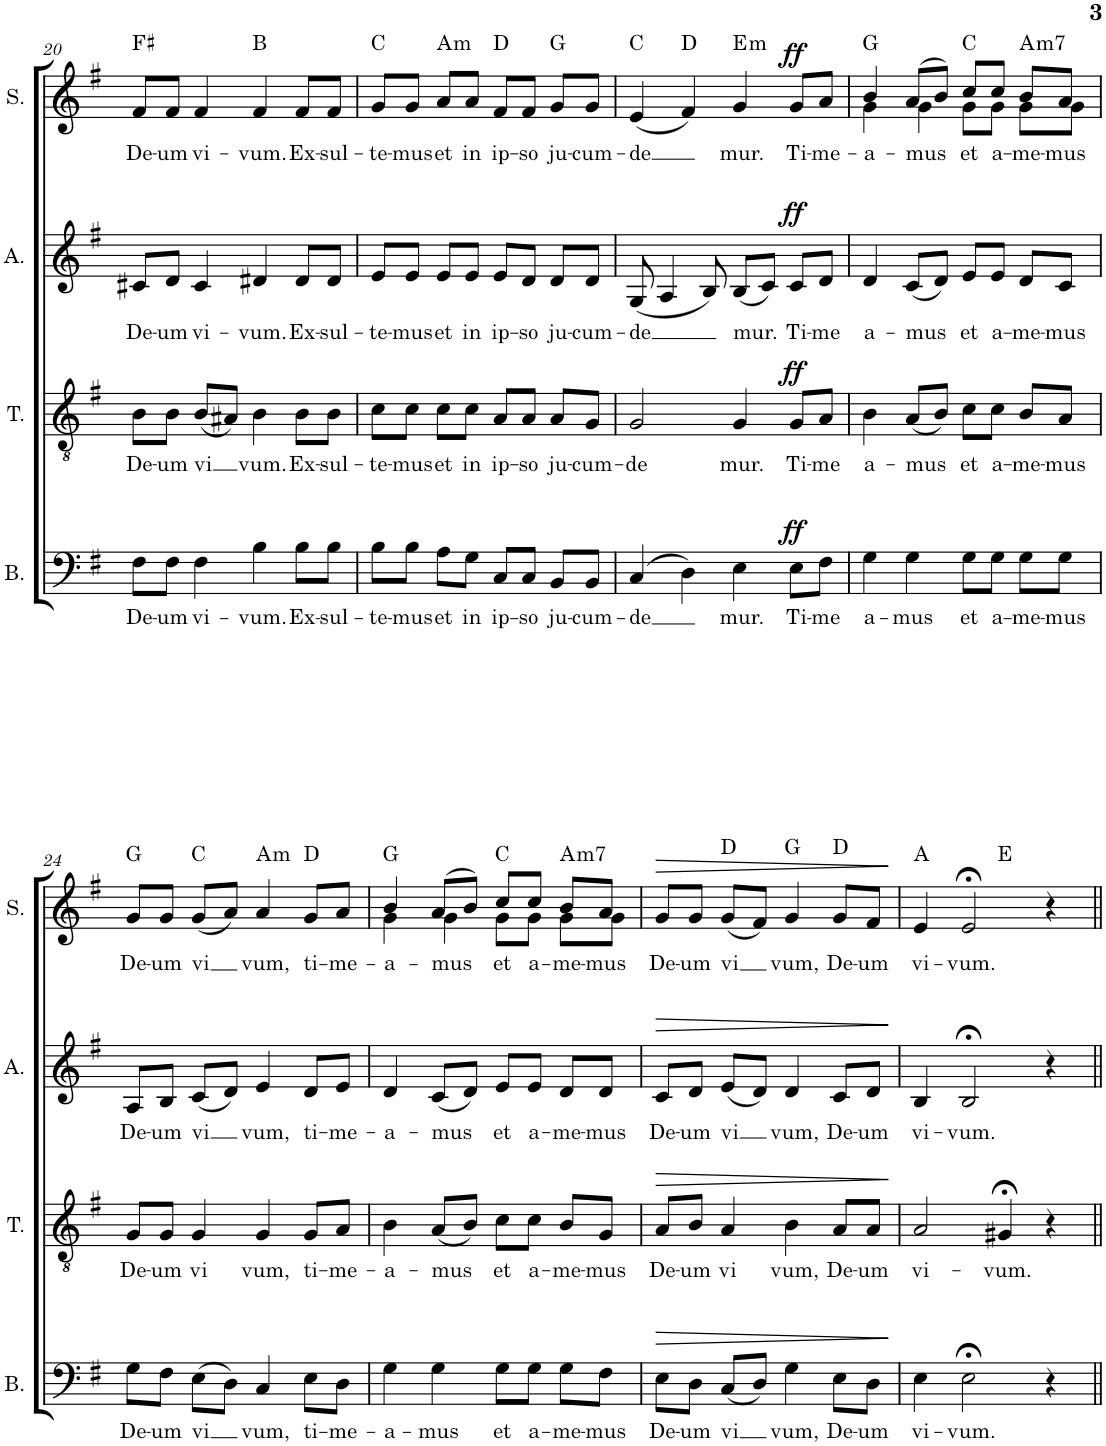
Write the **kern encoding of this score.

**kern	**text	**dynam	**kern	**text	**dynam	**kern	**text	**dynam	**kern	**text	**dynam	**harte
*part4	*part4	*part4	*part3	*part3	*part3	*part2	*part2	*part2	*part1	*part1	*part1	*part1
*staff4	*staff4	*staff4	*staff3	*staff3	*staff3	*staff2	*staff2	*staff2	*staff1	*staff1	*staff1	*
*I"Bajo	*	*	*I"Tenor	*	*	*I"Alto	*	*	*I"Soprano	*	*	*
*I'B.	*	*	*I'T.	*	*	*I'A.	*	*	*I'S.	*	*	*
!!LO:PB:g=z
*clefF4	*	*	*clefGv2	*	*	*clefG2	*	*	*clefG2	*	*	*
*k[f#]	*	*	*k[f#]	*	*	*k[f#]	*	*	*k[f#]	*	*	*
*M4/4	*	*	*M4/4	*	*	*M4/4	*	*	*M4/4	*	*	*
=20	=20	=20	=20	=20	=20	=20	=20	=20	=20	=20	=20	=20
!	!LO:LY:b	!	!	!LO:LY:b	!	!	!LO:LY:b	!	!	!LO:LY:b	!	!
8F#\L	De-	.	8B\L	De-	.	8c#X/L	De-	.	8f#/L	De-	.	F#:maj
!	!LO:LY:b	!	!	!LO:LY:b	!	!	!LO:LY:b	!	!	!LO:LY:b	!	!
8F#\J	-um	.	8B\J	-um	.	8d/J	-um	.	8f#/J	-um	.	.
!	!LO:LY:b	!	!	!LO:LY:b	!	!	!LO:LY:b	!	!	!LO:LY:b	!	!
4F#\	vi-	.	(8B/L	vi	.	4c#/	vi-	.	4f#/	vi-	.	.
.	.	.	8A#X/J)	.	.	.	.	.	.	.	.	.
!	!LO:LY:b	!	!	!LO:LY:b	!	!	!LO:LY:b	!	!	!LO:LY:b	!	!
4B\	-vum.	.	4B\	vum.	.	4d#X/	-vum.	.	4f#/	-vum.	.	B:maj
!	!LO:LY:b	!	!	!LO:LY:b	!	!	!LO:LY:b	!	!	!LO:LY:b	!	!
8B\L	Ex-	.	8B\L	Ex-	.	8d#/L	Ex-	.	8f#/L	Ex-	.	.
!	!LO:LY:b	!	!	!LO:LY:b	!	!	!LO:LY:b	!	!	!LO:LY:b	!	!
8B\J	-sul-	.	8B\J	-sul-	.	8d#/J	-sul-	.	8f#/J	-sul-	.	.
=21	=21	=21	=21	=21	=21	=21	=21	=21	=21	=21	=21	=21
!	!LO:LY:b	!	!	!LO:LY:b	!	!	!LO:LY:b	!	!	!LO:LY:b	!	!
8B\L	-te-	.	8c\L	-te-	.	8e/L	-te-	.	8g/L	-te-	.	C:maj
!	!LO:LY:b	!	!	!LO:LY:b	!	!	!LO:LY:b	!	!	!LO:LY:b	!	!
8B\J	-mus	.	8c\J	-mus	.	8e/J	-mus	.	8g/J	-mus	.	.
!	!LO:LY:b	!	!	!LO:LY:b	!	!	!LO:LY:b	!	!	!LO:LY:b	!	!LO:H:kt=m
8A\L	et	.	8c\L	et	.	8e/L	et	.	8a/L	et	.	A:min
!	!LO:LY:b	!	!	!LO:LY:b	!	!	!LO:LY:b	!	!	!LO:LY:b	!	!
8G\J	in	.	8c\J	in	.	8e/J	in	.	8a/J	in	.	.
!	!LO:LY:b	!	!	!LO:LY:b	!	!	!LO:LY:b	!	!	!LO:LY:b	!	!
8C/L	ip-	.	8A/L	ip-	.	8e/L	ip-	.	8f#/L	ip-	.	D:maj
!	!LO:LY:b	!	!	!LO:LY:b	!	!	!LO:LY:b	!	!	!LO:LY:b	!	!
8C/J	-so	.	8A/J	-so	.	8d/J	-so	.	8f#/J	-so	.	.
!	!LO:LY:b	!	!	!LO:LY:b	!	!	!LO:LY:b	!	!	!LO:LY:b	!	!
8BB/L	ju-	.	8A/L	ju-	.	8d/L	ju-	.	8g/L	ju-	.	G:maj
!	!LO:LY:b	!	!	!LO:LY:b	!	!	!LO:LY:b	!	!	!LO:LY:b	!	!
8BB/J	-cum-	.	8G/J	-cum-	.	8d/J	-cum-	.	8g/J	-cum-	.	.
=22	=22	=22	=22	=22	=22	=22	=22	=22	=22	=22	=22	=22
!	!LO:LY:b	!	!	!LO:LY:b	!	!	!LO:LY:b	!	!	!LO:LY:b	!	!
(4C/	-de	.	2G/	-de	.	(8G/	-de	.	(4e/	-de	.	C:maj
.	.	.	.	.	.	4A/	.	.	.	.	.	.
4D\)	.	.	.	.	.	.	.	.	4f#/)	.	.	D:maj
.	.	.	.	.	.	8B/)	.	.	.	.	.	.
!	!LO:LY:b	!	!	!LO:LY:b	!	!	!LO:LY:b	!	!	!LO:LY:b	!	!LO:H:kt=m
4E\	mur.	.	4G/	mur.	.	(8B/L	mur.	.	4g/	mur.	.	E:min
.	.	.	.	.	.	8c/J)	.	.	.	.	.	.
!	!LO:LY:b	!LO:DY:a	!	!LO:LY:b	!LO:DY:a	!	!LO:LY:b	!LO:DY:a	!	!LO:LY:b	!LO:DY:a	!
8E\L	Ti-	ff	8G/L	Ti-	ff	8c/L	Ti-	ff	8g/L	Ti-	ff	.
!	!LO:LY:b	!	!	!LO:LY:b	!	!	!LO:LY:b	!	!	!LO:LY:b	!	!
8F#\J	-me	.	8A/J	-me	.	8d/J	-me	.	8a/J	-me-	.	.
=23	=23	=23	=23	=23	=23	=23	=23	=23	=23	=23	=23	=23
!	!LO:LY:b	!	!	!LO:LY:b	!	!	!LO:LY:b	!	!	!LO:LY:b	!	!
*	*	*	*	*	*	*	*	*	*^	*	*	*
4G\	-a-	.	4B\	-a-	.	4d/	-a-	.	4b/	4g\	-a-	.	G:maj
!	!LO:LY:b	!	!	!LO:LY:b	!	!	!LO:LY:b	!	!	!	!LO:LY:b	!	!
4G\	-mus	.	(8A/L	-mus	.	(8c/L	-mus	.	(8a/L	4g\	-mus	.	.
.	.	.	8B/J)	.	.	8d/J)	.	.	8b/J)	.	.	.	.
!	!LO:LY:b	!	!	!LO:LY:b	!	!	!LO:LY:b	!	!	!	!LO:LY:b	!	!
8G\L	et	.	8c\L	et	.	8e/L	et	.	8cc/L	8g\L	et	.	C:maj
!	!LO:LY:b	!	!	!LO:LY:b	!	!	!LO:LY:b	!	!	!	!LO:LY:b	!	!
8G\J	a-	.	8c\J	a-	.	8e/J	a-	.	8cc/J	8g\J	a-	.	.
!	!LO:LY:b	!	!	!LO:LY:b	!	!	!LO:LY:b	!	!	!	!LO:LY:b	!	!LO:H:kt=m7
8G\L	-me-	.	8B/L	-me-	.	8d/L	-me-	.	8b/L	8g\L	-me-	.	A:min7
!	!LO:LY:b	!	!	!LO:LY:b	!	!	!LO:LY:b	!	!	!	!LO:LY:b	!	!
8G\J	-mus	.	8A/J	-mus	.	8c/J	-mus	.	8a/J	8g\J	-mus	.	.
!!LO:LB:g=z
=24	=24	=24	=24	=24	=24	=24	=24	=24	=24	=24	=24	=24	=24
!	!LO:LY:b	!	!	!LO:LY:b	!	!	!LO:LY:b	!	!	!	!LO:LY:b	!	!
*	*	*	*	*	*	*	*	*	*v	*v	*	*	*
8G\L	De-	.	8G/L	De-	.	8A/L	De-	.	8g/L	De-	.	G:maj
!	!LO:LY:b	!	!	!LO:LY:b	!	!	!LO:LY:b	!	!	!LO:LY:b	!	!
8F#\J	-um	.	8G/J	-um	.	8B/J	-um	.	8g/J	-um	.	.
!	!LO:LY:b	!	!	!LO:LY:b	!	!	!LO:LY:b	!	!	!LO:LY:b	!	!
(8E\L	vi	.	4G/	vi	.	(8c/L	vi	.	(8g/L	vi	.	C:maj
8D\J)	.	.	.	.	.	8d/J)	.	.	8a/J)	.	.	.
!	!LO:LY:b	!	!	!LO:LY:b	!	!	!LO:LY:b	!	!	!LO:LY:b	!	!LO:H:kt=m
4C/	vum,	.	4G/	vum,	.	4e/	vum,	.	4a/	vum,	.	A:min
!	!LO:LY:b	!	!	!LO:LY:b	!	!	!LO:LY:b	!	!	!LO:LY:b	!	!
8E\L	ti-	.	8G/L	ti-	.	8d/L	ti-	.	8g/L	ti-	.	D:maj
!	!LO:LY:b	!	!	!LO:LY:b	!	!	!LO:LY:b	!	!	!LO:LY:b	!	!
8D\J	-me-	.	8A/J	-me-	.	8e/J	-me-	.	8a/J	-me-	.	.
=25	=25	=25	=25	=25	=25	=25	=25	=25	=25	=25	=25	=25
!	!LO:LY:b	!	!	!LO:LY:b	!	!	!LO:LY:b	!	!	!LO:LY:b	!	!
*	*	*	*	*	*	*	*	*	*^	*	*	*
4G\	-a-	.	4B\	-a-	.	4d/	-a-	.	4b/	4g\	-a-	.	G:maj
!	!LO:LY:b	!	!	!LO:LY:b	!	!	!LO:LY:b	!	!	!	!LO:LY:b	!	!
4G\	-mus	.	(8A/L	-mus	.	(8c/L	-mus	.	(8a/L	4g\	-mus	.	.
.	.	.	8B/J)	.	.	8d/J)	.	.	8b/J)	.	.	.	.
!	!LO:LY:b	!	!	!LO:LY:b	!	!	!LO:LY:b	!	!	!	!LO:LY:b	!	!
8G\L	et	.	8c\L	et	.	8e/L	et	.	8cc/L	8g\L	et	.	C:maj
!	!LO:LY:b	!	!	!LO:LY:b	!	!	!LO:LY:b	!	!	!	!LO:LY:b	!	!
8G\J	a-	.	8c\J	a-	.	8e/J	a-	.	8cc/J	8g\J	a-	.	.
!	!LO:LY:b	!	!	!LO:LY:b	!	!	!LO:LY:b	!	!	!	!LO:LY:b	!	!LO:H:kt=m7
8G\L	-me-	.	8B/L	-me-	.	8d/L	-me-	.	8b/L	8g\L	-me-	.	A:min7
!	!LO:LY:b	!	!	!LO:LY:b	!	!	!LO:LY:b	!	!	!	!LO:LY:b	!	!
8F#\J	-mus	.	8G/J	-mus	.	8d/J	-mus	.	8a/J	8g\J	-mus	.	.
=26	=26	=26	=26	=26	=26	=26	=26	=26	=26	=26	=26	=26	=26
!	!LO:LY:b	!LO:HP:b	!	!LO:LY:b	!LO:HP:b	!	!LO:LY:b	!LO:HP:b	!	!	!LO:LY:b	!LO:HP:b	!
*	*	*	*	*	*	*	*	*	*v	*v	*	*	*
8E\L	De-	>	8A/L	De-	>	8c/L	De-	>	8g/L	De-	>	.
!	!LO:LY:b	!	!	!LO:LY:b	!	!	!LO:LY:b	!	!	!LO:LY:b	!	!
8D\J	-um	.	8B/J	-um	.	8d/J	-um	.	8g/J	-um	.	.
!	!LO:LY:b	!	!	!LO:LY:b	!	!	!LO:LY:b	!	!	!LO:LY:b	!	!
(8C/L	vi	.	4A/	vi	.	(8e/L	vi	.	(8g/L	vi	.	D:maj
8D/J)	.	.	.	.	.	8d/J)	.	.	8f#/J)	.	.	.
!	!LO:LY:b	!	!	!LO:LY:b	!	!	!LO:LY:b	!	!	!LO:LY:b	!	!
4G\	vum,	.	4B\	vum,	.	4d/	vum,	.	4g/	vum,	.	G:maj
!	!LO:LY:b	!	!	!LO:LY:b	!	!	!LO:LY:b	!	!	!LO:LY:b	!	!
8E\L	De-	.	8A/L	De-	.	8c/L	De-	.	8g/L	De-	.	D:maj
!	!LO:LY:b	!	!	!LO:LY:b	!	!	!LO:LY:b	!	!	!LO:LY:b	!	!
8D\J	-um	.	8A/J	-um	.	8d/J	-um	.	8f#/J	-um	.	.
.	.	]	.	.	]	.	.	]	.	.	]	.
=27	=27	=27	=27	=27	=27	=27	=27	=27	=27	=27	=27	=27
!	!LO:LY:b	!	!	!LO:LY:b	!	!	!LO:LY:b	!	!	!LO:LY:b	!	!
*	*	*	*	*	*	*	*	*	*^	*	*	*
4E\	vi-	.	2A/	vi-	.	4B/	vi-	.	4e/	2ryy	vi-	.	A:maj
!	!LO:LY:b	!	!	!	!	!	!LO:LY:b	!	!	!	!LO:LY:b	!	!
2E;<\	-vum.	.	.	.	.	2B;</	-vum.	.	2e;</	.	-vum.	.	.
!	!	!	!	!LO:LY:b	!	!	!	!	!	!	!	!	!
.	.	.	4G#X;</	-vum.	.	.	.	.	.	2ryy	.	.	E:maj
4r	.	.	4r	.	.	4r	.	.	4r	.	.	.	.
*	*	*	*	*	*	*	*	*	*v	*v	*	*	*
=||	=||	=||	=||	=||	=||	=||	=||	=||	=||	=||	=||	=||
*-	*-	*-	*-	*-	*-	*-	*-	*-	*-	*-	*-	*-
